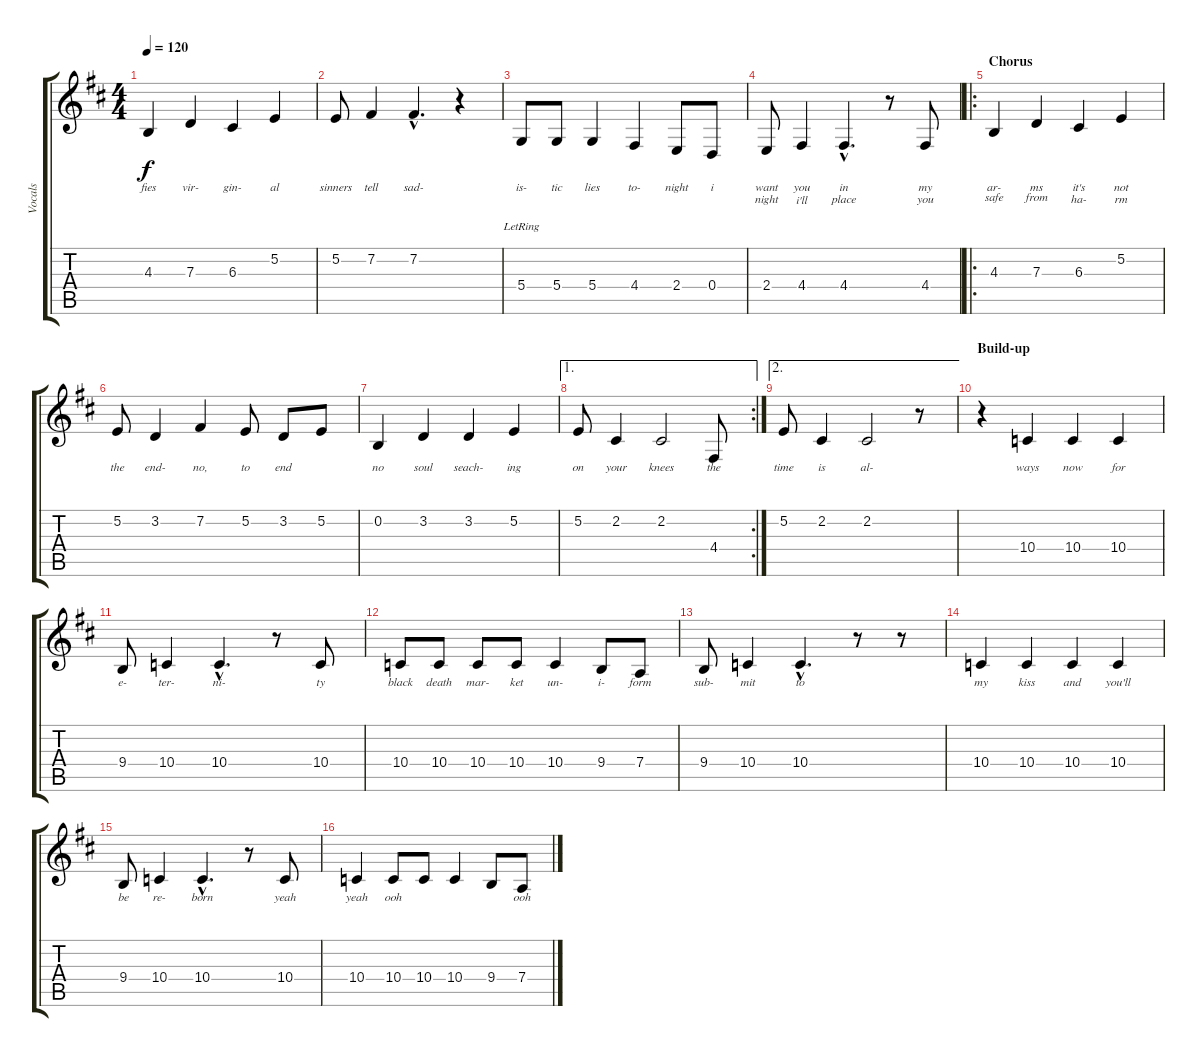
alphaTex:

\track ("Vocals" "Vocals") {instrument lead2sawtooth}
\staff {score tabs}
\tuning (E4 B3 G3 D3 A2 E2) {hide}
\ts (4 4)
\tempo 120
\clef g2
\ks d
4.3.4{lyrics (0 "fies") lyrics (1 "") lyrics (2 "") lyrics (3 "") lyrics (4 "") dy f} 7.3.4{lyrics (0 "vir-") lyrics (1 "") lyrics (2 "") lyrics (3 "") lyrics (4 "")} 6.3.4{lyrics (0 "gin-") lyrics (1 "") lyrics (2 "") lyrics (3 "") lyrics (4 "")} 5.2.4{lyrics (0 "al") lyrics (1 "") lyrics (2 "") lyrics (3 "") lyrics (4 "")} |
5.2.8{lyrics (0 "sinners") lyrics (1 "") lyrics (2 "") lyrics (3 "") lyrics (4 "")} 7.2.4{lyrics (0 "tell") lyrics (1 "") lyrics (2 "") lyrics (3 "") lyrics (4 "")} 7.2{hac}.4{d lyrics (0 "sad-") lyrics (1 "") lyrics (2 "") lyrics (3 "") lyrics (4 "")} r.4 |
5.4{lr}.8{lyrics (0 "is-") lyrics (1 "") lyrics (2 "") lyrics (3 "") lyrics (4 "")} 5.4.8{lyrics (0 "tic") lyrics (1 "") lyrics (2 "") lyrics (3 "") lyrics (4 "")} 5.4.4{lyrics (0 "lies") lyrics (1 "") lyrics (2 "") lyrics (3 "") lyrics (4 "")} 4.4.4{lyrics (0 "to-") lyrics (1 "") lyrics (2 "") lyrics (3 "") lyrics (4 "")} 2.4.8{lyrics (0 "night") lyrics (1 "") lyrics (2 "") lyrics (3 "") lyrics (4 "")} 0.4.8{lyrics (0 "i") lyrics (1 "") lyrics (2 "") lyrics (3 "") lyrics (4 "")} |
2.4.8{lyrics (0 "want") lyrics (1 "night") lyrics (2 "") lyrics (3 "") lyrics (4 "")} 4.4.4{lyrics (0 "you") lyrics (1 "i'll") lyrics (2 "") lyrics (3 "") lyrics (4 "")} 4.4{hac}.4{d lyrics (0 "in") lyrics (1 "place") lyrics (2 "") lyrics (3 "") lyrics (4 "")} r.8 4.4.8{lyrics (0 "my") lyrics (1 "you") lyrics (2 "") lyrics (3 "") lyrics (4 "")} |
\ro
\section ("" "Chorus")
4.3.4{lyrics (0 "ar-") lyrics (1 "safe") lyrics (2 "") lyrics (3 "") lyrics (4 "")} 7.3.4{lyrics (0 "ms") lyrics (1 "from") lyrics (2 "") lyrics (3 "") lyrics (4 "")} 6.3.4{lyrics (0 "it's") lyrics (1 "ha-") lyrics (2 "") lyrics (3 "") lyrics (4 "")} 5.2.4{lyrics (0 "not") lyrics (1 "rm") lyrics (2 "") lyrics (3 "") lyrics (4 "")} |
5.2.8{lyrics (0 "the") lyrics (1 "") lyrics (2 "") lyrics (3 "") lyrics (4 "")} 3.2.4{lyrics (0 "end-") lyrics (1 "") lyrics (2 "") lyrics (3 "") lyrics (4 "")} 7.2.4{lyrics (0 "no,") lyrics (1 "") lyrics (2 "") lyrics (3 "") lyrics (4 "")} 5.2.8{lyrics (0 "to") lyrics (1 "") lyrics (2 "") lyrics (3 "") lyrics (4 "")} 3.2.8{lyrics (0 "end") lyrics (1 "") lyrics (2 "") lyrics (3 "") lyrics (4 "")} 5.2.8{lyrics (0 "") lyrics (1 "") lyrics (2 "") lyrics (3 "") lyrics (4 "")} |
0.2.4{lyrics (0 "no") lyrics (1 "") lyrics (2 "") lyrics (3 "") lyrics (4 "")} 3.2.4{lyrics (0 "soul") lyrics (1 "") lyrics (2 "") lyrics (3 "") lyrics (4 "")} 3.2.4{lyrics (0 "seach-") lyrics (1 "") lyrics (2 "") lyrics (3 "") lyrics (4 "")} 5.2.4{lyrics (0 "ing") lyrics (1 "") lyrics (2 "") lyrics (3 "") lyrics (4 "")} |
\ae 1
\rc 2
5.2.8{lyrics (0 "on") lyrics (1 "") lyrics (2 "") lyrics (3 "") lyrics (4 "")} 2.2.4{lyrics (0 "your") lyrics (1 "") lyrics (2 "") lyrics (3 "") lyrics (4 "")} 2.2.2{lyrics (0 "knees") lyrics (1 "") lyrics (2 "") lyrics (3 "") lyrics (4 "")} 4.4.8{lyrics (0 "the") lyrics (1 "") lyrics (2 "") lyrics (3 "") lyrics (4 "")} |
\ae 2
5.2.8{lyrics (0 "time") lyrics (1 "") lyrics (2 "") lyrics (3 "") lyrics (4 "")} 2.2.4{lyrics (0 "is") lyrics (1 "") lyrics (2 "") lyrics (3 "") lyrics (4 "")} 2.2.2{lyrics (0 "al-") lyrics (1 "") lyrics (2 "") lyrics (3 "") lyrics (4 "")} r.8 |
\section ("" "Build-up")
r.4 10.4.4{lyrics (0 "ways") lyrics (1 "") lyrics (2 "") lyrics (3 "") lyrics (4 "")} 10.4.4{lyrics (0 "now") lyrics (1 "") lyrics (2 "") lyrics (3 "") lyrics (4 "")} 10.4.4{lyrics (0 "for") lyrics (1 "") lyrics (2 "") lyrics (3 "") lyrics (4 "")} |
9.4.8{lyrics (0 "e-") lyrics (1 "") lyrics (2 "") lyrics (3 "") lyrics (4 "")} 10.4.4{lyrics (0 "ter-") lyrics (1 "") lyrics (2 "") lyrics (3 "") lyrics (4 "")} 10.4{hac}.4{d lyrics (0 "ni-") lyrics (1 "") lyrics (2 "") lyrics (3 "") lyrics (4 "")} r.8 10.4.8{lyrics (0 "ty") lyrics (1 "") lyrics (2 "") lyrics (3 "") lyrics (4 "")} |
10.4.8{lyrics (0 "black") lyrics (1 "") lyrics (2 "") lyrics (3 "") lyrics (4 "")} 10.4.8{lyrics (0 "death") lyrics (1 "") lyrics (2 "") lyrics (3 "") lyrics (4 "")} 10.4.8{lyrics (0 "mar-") lyrics (1 "") lyrics (2 "") lyrics (3 "") lyrics (4 "")} 10.4.8{lyrics (0 "ket") lyrics (1 "") lyrics (2 "") lyrics (3 "") lyrics (4 "")} 10.4.4{lyrics (0 "un-") lyrics (1 "") lyrics (2 "") lyrics (3 "") lyrics (4 "")} 9.4.8{lyrics (0 "i-") lyrics (1 "") lyrics (2 "") lyrics (3 "") lyrics (4 "")} 7.4.8{lyrics (0 "form") lyrics (1 "") lyrics (2 "") lyrics (3 "") lyrics (4 "")} |
9.4.8{lyrics (0 "sub-") lyrics (1 "") lyrics (2 "") lyrics (3 "") lyrics (4 "")} 10.4.4{lyrics (0 "mit") lyrics (1 "") lyrics (2 "") lyrics (3 "") lyrics (4 "")} 10.4{hac}.4{d lyrics (0 "to") lyrics (1 "") lyrics (2 "") lyrics (3 "") lyrics (4 "")} r.8 r.8 |
10.4.4{lyrics (0 "my") lyrics (1 "") lyrics (2 "") lyrics (3 "") lyrics (4 "")} 10.4.4{lyrics (0 "kiss") lyrics (1 "") lyrics (2 "") lyrics (3 "") lyrics (4 "")} 10.4.4{lyrics (0 "and") lyrics (1 "") lyrics (2 "") lyrics (3 "") lyrics (4 "")} 10.4.4{lyrics (0 "you'll") lyrics (1 "") lyrics (2 "") lyrics (3 "") lyrics (4 "")} |
9.4.8{lyrics (0 "be") lyrics (1 "") lyrics (2 "") lyrics (3 "") lyrics (4 "")} 10.4.4{lyrics (0 "re-") lyrics (1 "") lyrics (2 "") lyrics (3 "") lyrics (4 "")} 10.4{hac}.4{d lyrics (0 "born") lyrics (1 "") lyrics (2 "") lyrics (3 "") lyrics (4 "")} r.8 10.4.8{lyrics (0 "yeah") lyrics (1 "") lyrics (2 "") lyrics (3 "") lyrics (4 "")} |
10.4.4{lyrics (0 "yeah") lyrics (1 "") lyrics (2 "") lyrics (3 "") lyrics (4 "")} 10.4.8{lyrics (0 "ooh") lyrics (1 "") lyrics (2 "") lyrics (3 "") lyrics (4 "")} 10.4.8{lyrics (0 "") lyrics (1 "") lyrics (2 "") lyrics (3 "") lyrics (4 "")} 10.4.4{lyrics (0 "") lyrics (1 "") lyrics (2 "") lyrics (3 "") lyrics (4 "")} 9.4.8{lyrics (0 "") lyrics (1 "") lyrics (2 "") lyrics (3 "") lyrics (4 "")} 7.4.8{lyrics (0 "ooh") lyrics (1 "") lyrics (2 "") lyrics (3 "") lyrics (4 "")}
